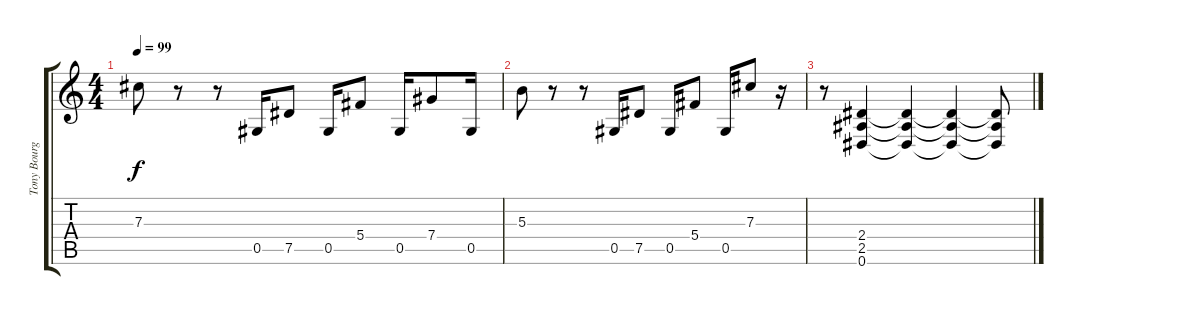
\track ("Tony Bourge" "Tony Bourg") {instrument distortionguitar}
\staff {score tabs}
\tuning (Eb4 Bb3 Gb3 Db3 Ab2 Eb2) {hide}
\ts (4 4)
\tempo 99
\clef g2
\ks c
7.3.8{dy f} r.8 r.8 0.5.16 7.5.8 0.5.16 5.4.8 0.5.16 7.4.8 0.5.16 |
5.3.8 r.8 r.8 0.5.16 7.5.8 0.5.16 5.4.8 0.5.16 7.3.8 r.16 |
r.8 (2.4 2.5 0.6).4 (2.4{t} 2.5{t} 0.6{t}).4 (2.4{t} 2.5{t} 0.6{t}).4 (2.4{t} 2.5{t} 0.6{t}).8
